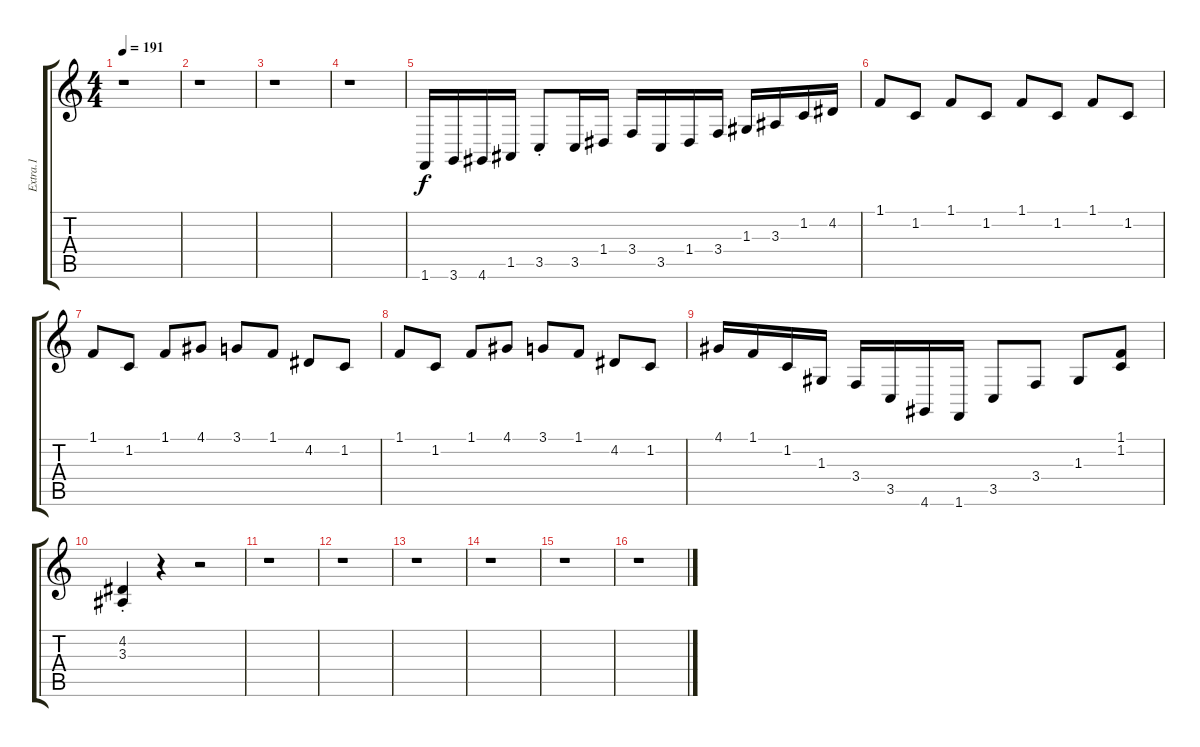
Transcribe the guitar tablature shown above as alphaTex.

\track ("Extra.1" "Extra.1") {instrument lead1square}
\staff {score tabs}
\tuning (E4 B3 G3 D3 A2 E2) {hide}
\ts (4 4)
\tempo 191
\clef g2
\ks c
r.1{dy f} |
r.1 |
r.1 |
r.1 |
1.6.16 3.6.16 4.6.16 1.5.16 3.5{st}.8 3.5.16 1.4.16 3.4.16 3.5.16 1.4.16 3.4.16 1.3.16 3.3.16 1.2.16 4.2.16 |
1.1.8 1.2.8 1.1.8 1.2.8 1.1.8 1.2.8 1.1.8 1.2.8 |
1.1.8 1.2.8 1.1.8 4.1.8 3.1.8 1.1.8 4.2.8 1.2.8 |
1.1.8 1.2.8 1.1.8 4.1.8 3.1.8 1.1.8 4.2.8 1.2.8 |
4.1.16 1.1.16 1.2.16 1.3.16 3.4.16 3.5.16 4.6.16 1.6.16 3.5.8 3.4.8 1.3.8 (1.1 1.2).8 |
(4.2{st} 3.3{st}).4 r.4 r.2 |
r.1 |
r.1 |
r.1 |
r.1 |
r.1 |
r.1
